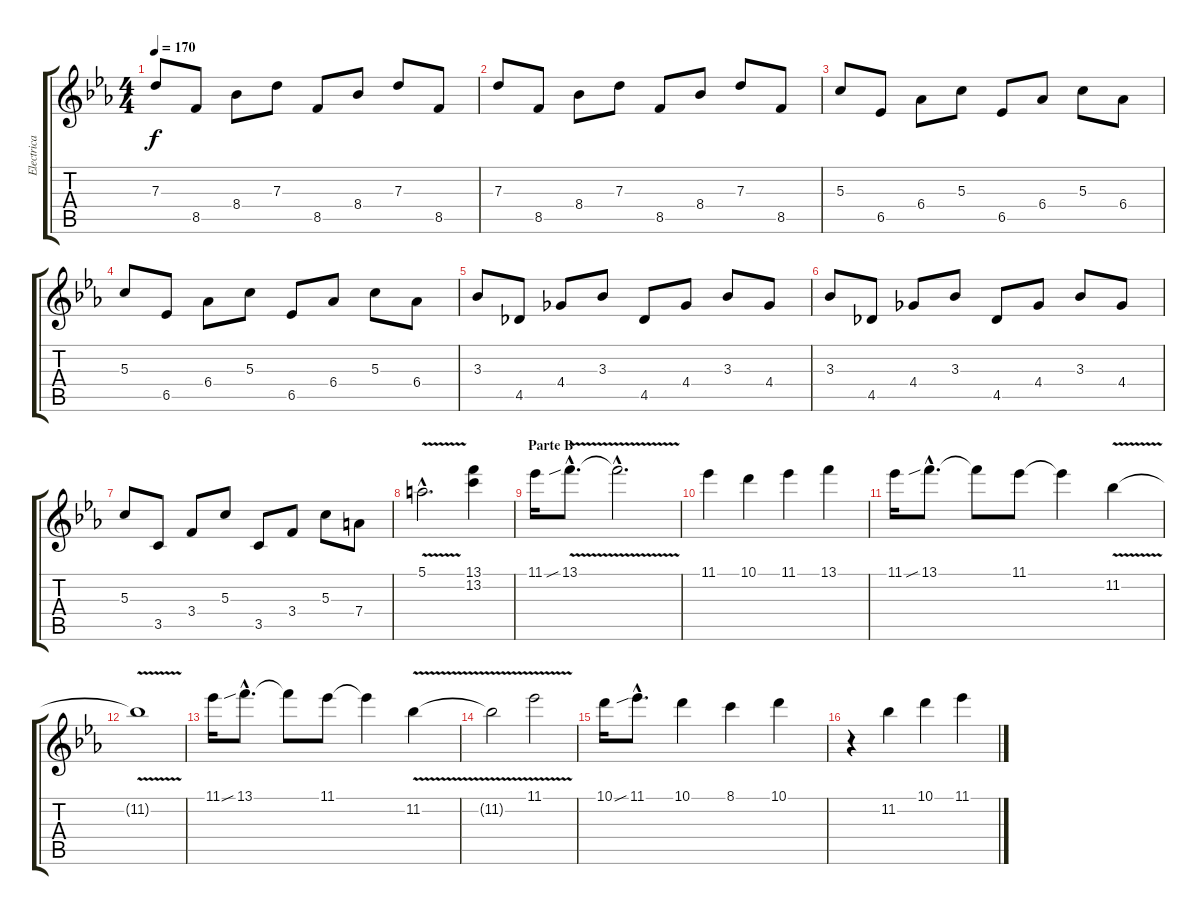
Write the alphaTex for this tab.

\track ("Electrica 2" "Electrica ") {instrument overdrivenguitar}
\staff {score tabs}
\tuning (E4 B3 G3 D3 A2 E2) {hide}
\ts (4 4)
\tempo 170
\clef g2
\ks cminor
7.3.8{dy f} 8.5.8 8.4.8 7.3.8 8.5.8 8.4.8 7.3.8 8.5.8 |
7.3.8 8.5.8 8.4.8 7.3.8 8.5.8 8.4.8 7.3.8 8.5.8 |
5.3.8 6.5.8 6.4.8 5.3.8 6.5.8 6.4.8 5.3.8 6.4.8 |
5.3.8 6.5.8 6.4.8 5.3.8 6.5.8 6.4.8 5.3.8 6.4.8 |
3.3.8 4.5.8 4.4.8 3.3.8 4.5.8 4.4.8 3.3.8 4.4.8 |
3.3.8 4.5.8 4.4.8 3.3.8 4.5.8 4.4.8 3.3.8 4.4.8 |
5.3.8 3.5.8 3.4.8 5.3.8 3.5.8 3.4.8 5.3.8 7.4.8 |
5.1{v hac}.2{d} (13.1 13.2).4 |
\section ("" "Parte B")
11.1.16 13.1{v sib hac}.8{d} 13.1{hac t}.2{d} |
11.1.4 10.1.4 11.1.4 13.1.4 |
11.1.16 13.1{sib hac}.8{d} 13.1{t}.8 11.1.8 11.1{t}.4 11.2{v}.4 |
11.2{t}.1 |
11.1.16 13.1{sib hac}.8{d} 13.1{t}.8 11.1.8 11.1{t}.4 11.2{v}.4 |
11.2{t}.2 11.1{v}.2 |
10.1.16 11.1{sib hac}.8{d} 10.1.4 8.1.4 10.1.4 |
r.4 11.2.4 10.1.4 11.1.4
